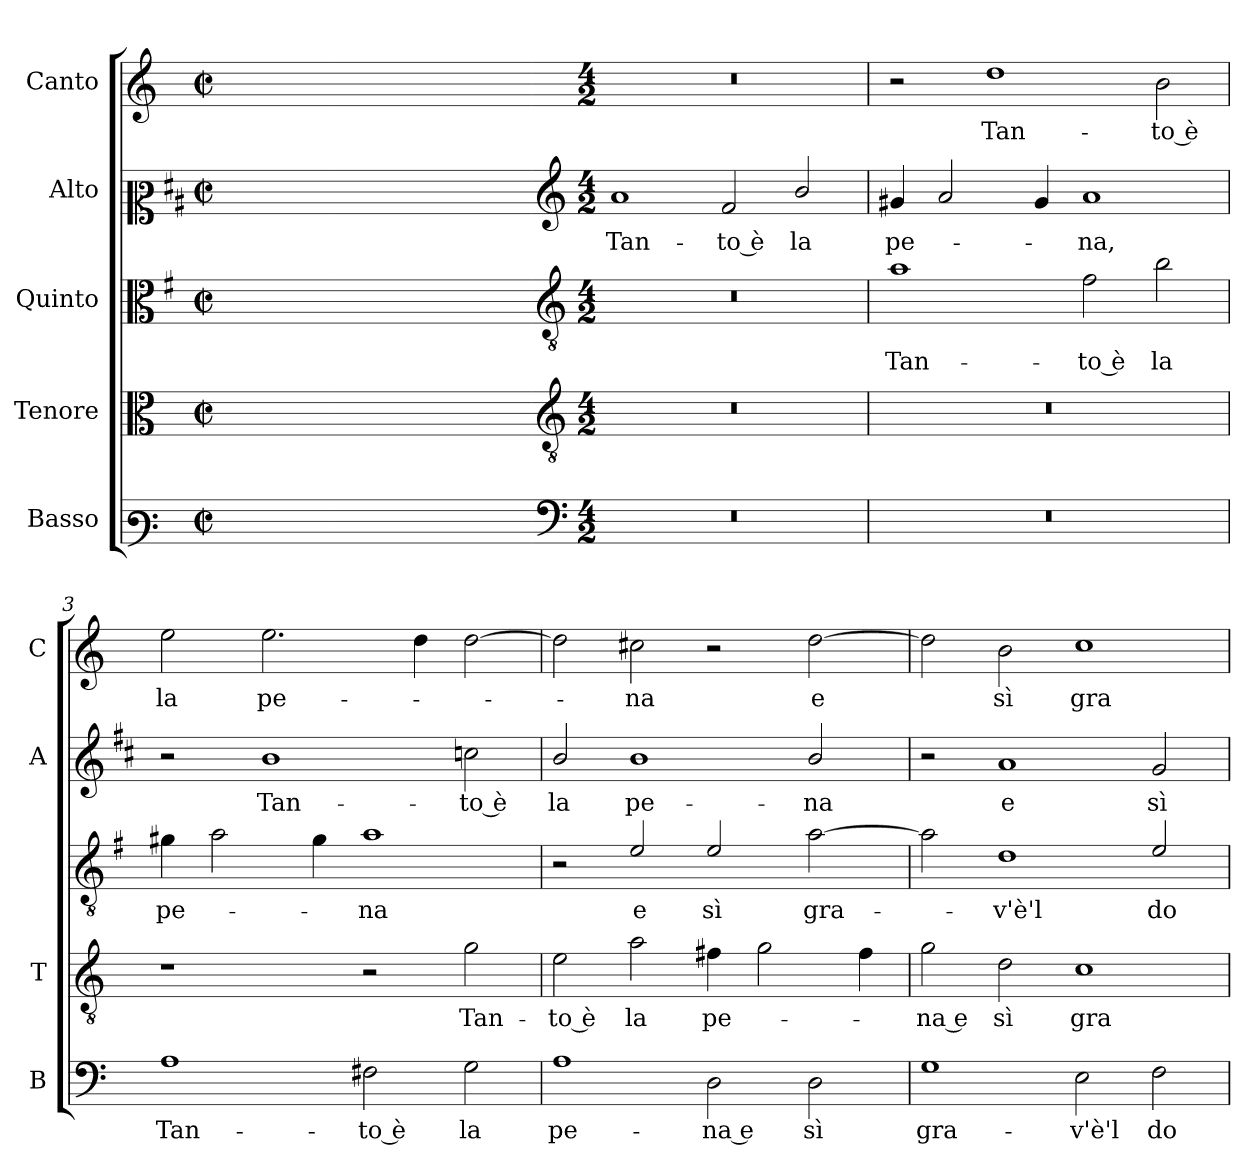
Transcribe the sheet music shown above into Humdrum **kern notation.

**kern	**text	**kern	**text	**kern	**text	**kern	**text	**kern	**text
*part5	*part5	*part4	*part4	*part3	*part3	*part2	*part2	*part1	*part1
*staff5	*staff5	*staff4	*staff4	*staff3	*staff3	*staff2	*staff2	*staff1	*staff1
*I"Basso	*	*I"Tenore	*	*I"Quinto	*	*I"Alto	*	*I"Canto	*
*I'B	*	*I'T	*	*	*	*I'A	*	*I'C	*
*clefF3	*	*clefC3	*	*clefC3	*	*clefC2	*	*clefG2	*
*	*	*	*	*ITrd4c7	*	*ITrd1c2	*	*	*
*k[]	*	*k[]	*	*k[]	*	*k[]	*	*k[]	*
*C:	*	*C:	*	*C:	*	*C:	*	*C:	*
*M2/2	*	*M2/2	*	*M2/2	*	*M2/2	*	*M2/2	*
*met(c|)	*	*met(c|)	*	*met(c|)	*	*met(c|)	*	*met(c|)	*
=	=	=	=	=	=	=	=	=	=
1ryy	.	1ryy	.	1ryy	.	1ryy	.	1ryy	.
=1X-	=1X-	=1X-	=1X-	=1X-	=1X-	=1X-	=1X-	=1X-	=1X-
4ryy	.	4ryy	.	4ryy	.	4ryy	.	4ryy	.
4ryy	.	4ryy	.	4ryy	.	4ryy	.	4ryy	.
4ryy	.	4ryy	.	4ryy	.	4ryy	.	4ryy	.
4ryy	.	4ryy	.	4ryy	.	4ryy	.	4ryy	.
=1-	=1-	=1-	=1-	=1-	=1-	=1-	=1-	=1-	=1-
*clefF4	*	*clefGv2	*	*clefGv2	*	*clefG2	*	*	*
*M4/2	*	*M4/2	*	*M4/2	*	*M4/2	*	*M4/2	*
!	!	!	!	!	!	!	!LO:LY:b	!	!
0r	.	0r	.	0r	.	1g	Tan-	0r	.
!	!	!	!	!	!	!	!LO:LY:b	!	!
.	.	.	.	.	.	2e/	-to è	.	.
!	!	!	!	!	!	!	!LO:LY:b	!	!
.	.	.	.	.	.	2a/	la	.	.
=2	=2	=2	=2	=2	=2	=2	=2	=2	=2
!	!	!	!	!	!LO:LY:b	!	!LO:LY:b	!	!
0r	.	0r	.	1d	Tan-	4f#X/	pe-	2r	.
.	.	.	.	.	.	2g/	.	.	.
!	!	!	!	!	!	!	!	!	!LO:LY:b
.	.	.	.	.	.	.	.	1dd	Tan-
.	.	.	.	.	.	4f#/	.	.	.
!	!	!	!	!	!LO:LY:b	!	!LO:LY:b	!	!
.	.	.	.	2B\	-to è	1g	-na,	.	.
!	!	!	!	!	!LO:LY:b	!	!	!	!LO:LY:b
.	.	.	.	2e\	la	.	.	2b\	-to è
=3	=3	=3	=3	=3	=3	=3	=3	=3	=3
!	!LO:LY:b	!	!	!	!LO:LY:b	!	!	!	!LO:LY:b
1A	Tan-	1r	.	4c#X\	pe-	2r	.	2ee\	la
.	.	.	.	2d\	.	.	.	.	.
!	!	!	!	!	!	!	!LO:LY:b	!	!LO:LY:b
.	.	.	.	.	.	1a	Tan-	2.ee\	pe-
.	.	.	.	4c#\	.	.	.	.	.
!	!LO:LY:b	!	!	!	!LO:LY:b	!	!	!	!
2F#X\	-to è	2r	.	1d	-na	.	.	.	.
.	.	.	.	.	.	.	.	4dd\	.
!	!LO:LY:b	!	!LO:LY:b	!	!	!	!LO:LY:b	!	!
2G\	la	2g\	Tan-	.	.	2b-X\	-to è	[2dd\	.
=4	=4	=4	=4	=4	=4	=4	=4	=4	=4
!	!LO:LY:b	!	!LO:LY:b	!	!	!	!LO:LY:b	!	!
1A	pe-	2e\	-to è	2r	.	2a/	la	2dd\]	.
!	!	!	!LO:LY:b	!	!LO:LY:b	!	!LO:LY:b	!	!LO:LY:b
.	.	2a\	la	2A/	e	1a	pe-	2cc#X\	-na
!	!LO:LY:b	!	!LO:LY:b	!	!LO:LY:b	!	!	!	!
2D\	-na e	4f#X\	pe-	2A/	sì	.	.	2r	.
.	.	2g\	.	.	.	.	.	.	.
!	!LO:LY:b	!	!	!	!LO:LY:b	!	!LO:LY:b	!	!LO:LY:b
2D\	sì	.	.	[2d\	gra-	2a/	-na	[2dd\	e
.	.	4f#\	.	.	.	.	.	.	.
!!LO:LB:g=z
=5	=5	=5	=5	=5	=5	=5	=5	=5	=5
!	!LO:LY:b	!	!LO:LY:b	!	!	!	!	!	!
1G	gra-	2g\	-na e	2d\]	.	2r	.	2dd\]	.
!	!	!	!LO:LY:b	!	!LO:LY:b	!	!LO:LY:b	!	!LO:LY:b
.	.	2d\	sì	1G	-v'è'l	1g	e	2b\	sì
!	!LO:LY:b	!	!LO:LY:b	!	!	!	!	!	!LO:LY:b
2E\	-v'è'l	1c	gra-	.	.	.	.	1cc	gra-
!	!LO:LY:b	!	!	!	!LO:LY:b	!	!LO:LY:b	!	!
2F\	do-	.	.	2A/	do-	2f/	sì	.	.
=	=	=	=	=	=	=	=	=	=
*-	*-	*-	*-	*-	*-	*-	*-	*-	*-
